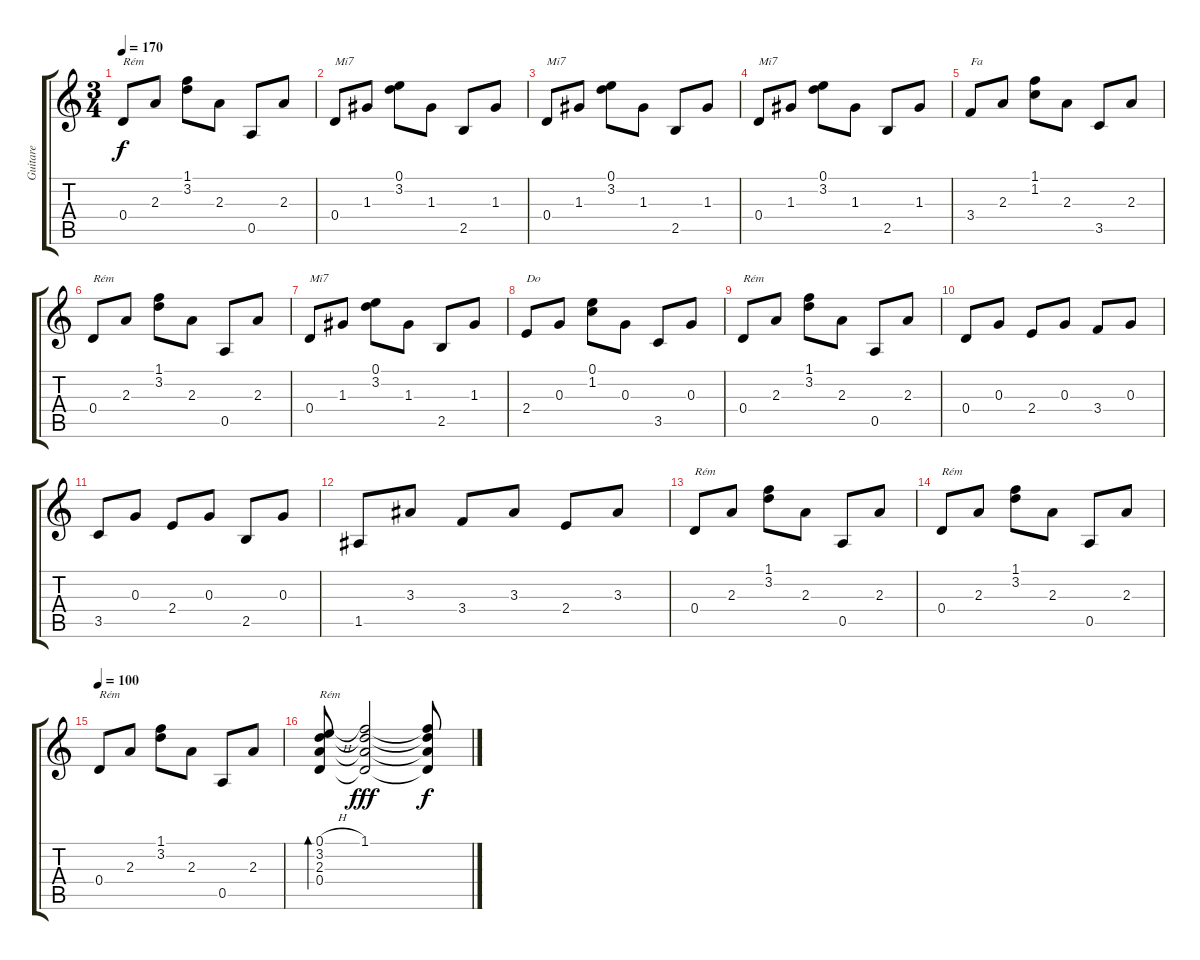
\track ("Guitare" "Guitare") {instrument acousticguitarnylon}
\staff {score tabs}
\tuning (E4 B3 G3 D3 A2 E2) {hide}
\ts (3 4)
\tempo 170
\clef g2
\ks c
0.4.8{txt "Rém" dy f} 2.3.8 (1.1 3.2).8 2.3.8 0.5.8 2.3.8 |
0.4.8{txt "Mi7"} 1.3.8 (0.1 3.2).8 1.3.8 2.5.8 1.3.8 |
0.4.8{txt "Mi7"} 1.3.8 (0.1 3.2).8 1.3.8 2.5.8 1.3.8 |
0.4.8{txt "Mi7"} 1.3.8 (0.1 3.2).8 1.3.8 2.5.8 1.3.8 |
3.4.8{txt "Fa"} 2.3.8 (1.1 1.2).8 2.3.8 3.5.8 2.3.8 |
0.4.8{txt "Rém"} 2.3.8 (1.1 3.2).8 2.3.8 0.5.8 2.3.8 |
0.4.8{txt "Mi7"} 1.3.8 (0.1 3.2).8 1.3.8 2.5.8 1.3.8 |
2.4.8{txt "Do"} 0.3.8 (0.1 1.2).8 0.3.8 3.5.8 0.3.8 |
0.4.8{txt "Rém"} 2.3.8 (1.1 3.2).8 2.3.8 0.5.8 2.3.8 |
0.4.8 0.3.8 2.4.8 0.3.8 3.4.8 0.3.8 |
3.5.8 0.3.8 2.4.8 0.3.8 2.5.8 0.3.8 |
1.5.8 3.3.8 3.4.8 3.3.8 2.4.8 3.3.8 |
0.4.8{txt "Rém"} 2.3.8 (1.1 3.2).8 2.3.8 0.5.8 2.3.8 |
0.4.8{txt "Rém"} 2.3.8 (1.1 3.2).8 2.3.8 0.5.8 2.3.8 |
\tempo 100
0.4.8{txt "Rém"} 2.3.8 (1.1 3.2).8 2.3.8 0.5.8 2.3.8 |
(0.1{h} 3.2 2.3 0.4).8{bd 480 txt "Rém"} (1.1 3.2{t} 2.3{t} 0.4{t}).2{dy fff} (1.1{t} 3.2{t} 2.3{t} 0.4{t}).8{dy f}
